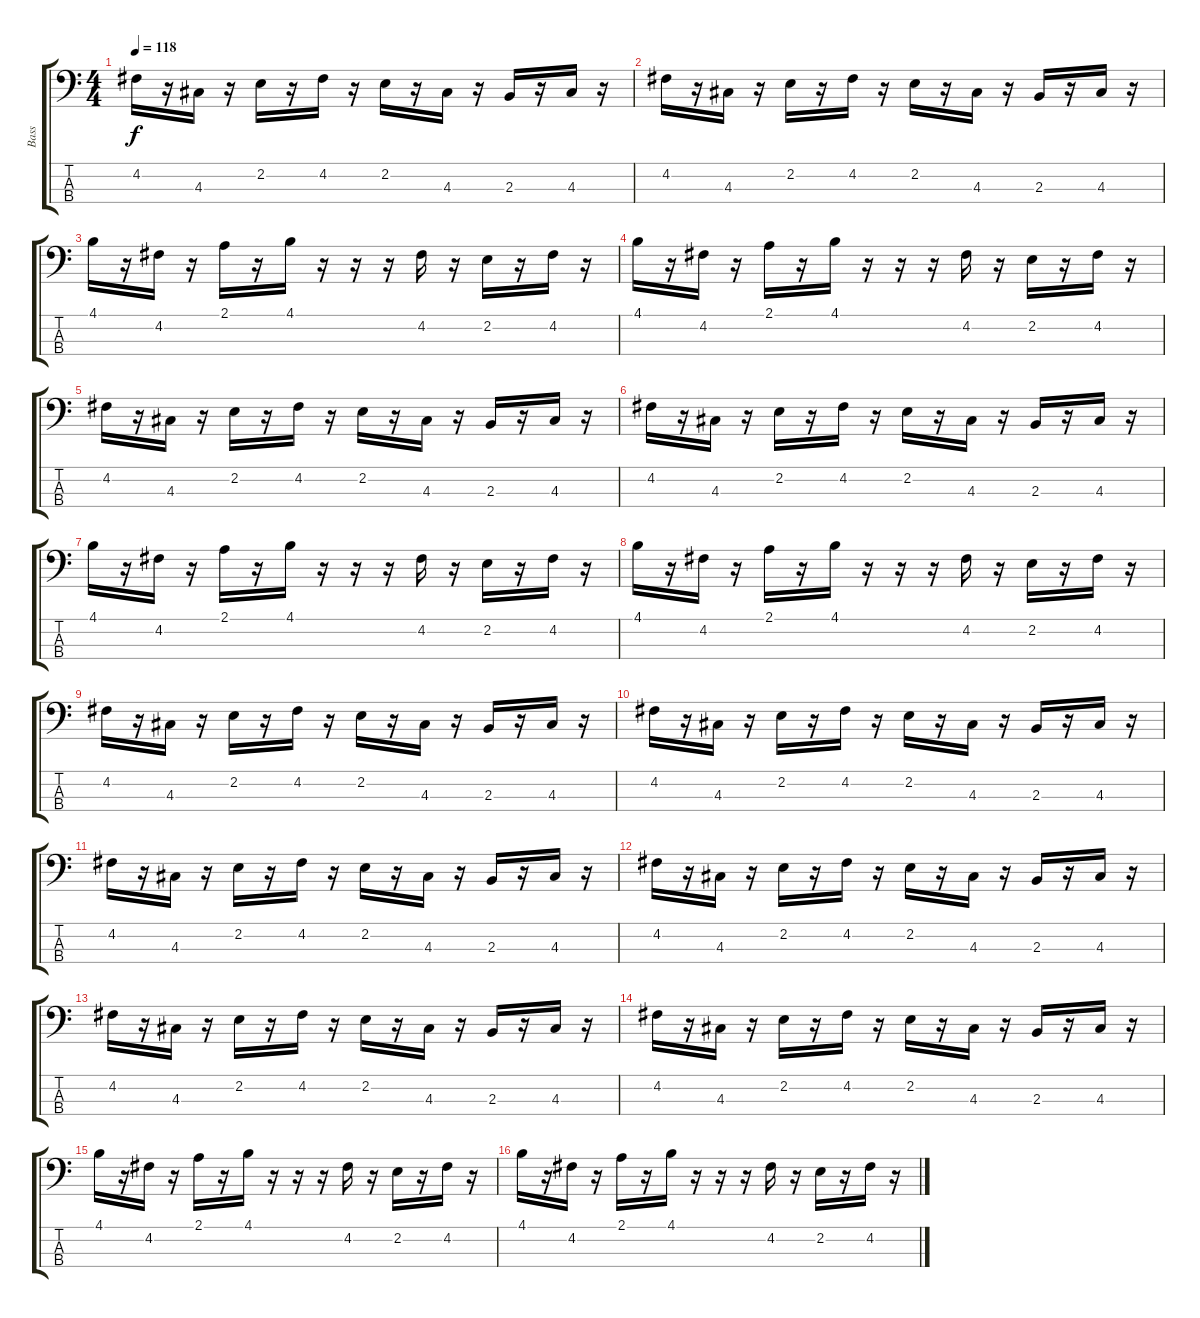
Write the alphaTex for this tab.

\track ("Bass" "Bass") {instrument electricbassfinger}
\staff {score tabs}
\tuning (G2 D2 A1 E1) {hide}
\ts (4 4)
\tempo 118
\clef f4
\ks c
4.2.16{dy f} r.16 4.3.16 r.16 2.2.16 r.16 4.2.16 r.16 2.2.16 r.16 4.3.16 r.16 2.3.16 r.16 4.3.16 r.16 |
4.2.16 r.16 4.3.16 r.16 2.2.16 r.16 4.2.16 r.16 2.2.16 r.16 4.3.16 r.16 2.3.16 r.16 4.3.16 r.16 |
4.1.16 r.16 4.2.16 r.16 2.1.16 r.16 4.1.16 r.16 r.16 r.16 4.2.16 r.16 2.2.16 r.16 4.2.16 r.16 |
4.1.16 r.16 4.2.16 r.16 2.1.16 r.16 4.1.16 r.16 r.16 r.16 4.2.16 r.16 2.2.16 r.16 4.2.16 r.16 |
4.2.16 r.16 4.3.16 r.16 2.2.16 r.16 4.2.16 r.16 2.2.16 r.16 4.3.16 r.16 2.3.16 r.16 4.3.16 r.16 |
4.2.16 r.16 4.3.16 r.16 2.2.16 r.16 4.2.16 r.16 2.2.16 r.16 4.3.16 r.16 2.3.16 r.16 4.3.16 r.16 |
4.1.16 r.16 4.2.16 r.16 2.1.16 r.16 4.1.16 r.16 r.16 r.16 4.2.16 r.16 2.2.16 r.16 4.2.16 r.16 |
4.1.16 r.16 4.2.16 r.16 2.1.16 r.16 4.1.16 r.16 r.16 r.16 4.2.16 r.16 2.2.16 r.16 4.2.16 r.16 |
4.2.16 r.16 4.3.16 r.16 2.2.16 r.16 4.2.16 r.16 2.2.16 r.16 4.3.16 r.16 2.3.16 r.16 4.3.16 r.16 |
4.2.16 r.16 4.3.16 r.16 2.2.16 r.16 4.2.16 r.16 2.2.16 r.16 4.3.16 r.16 2.3.16 r.16 4.3.16 r.16 |
4.2.16 r.16 4.3.16 r.16 2.2.16 r.16 4.2.16 r.16 2.2.16 r.16 4.3.16 r.16 2.3.16 r.16 4.3.16 r.16 |
4.2.16 r.16 4.3.16 r.16 2.2.16 r.16 4.2.16 r.16 2.2.16 r.16 4.3.16 r.16 2.3.16 r.16 4.3.16 r.16 |
4.2.16 r.16 4.3.16 r.16 2.2.16 r.16 4.2.16 r.16 2.2.16 r.16 4.3.16 r.16 2.3.16 r.16 4.3.16 r.16 |
4.2.16 r.16 4.3.16 r.16 2.2.16 r.16 4.2.16 r.16 2.2.16 r.16 4.3.16 r.16 2.3.16 r.16 4.3.16 r.16 |
4.1.16 r.16 4.2.16 r.16 2.1.16 r.16 4.1.16 r.16 r.16 r.16 4.2.16 r.16 2.2.16 r.16 4.2.16 r.16 |
4.1.16 r.16 4.2.16 r.16 2.1.16 r.16 4.1.16 r.16 r.16 r.16 4.2.16 r.16 2.2.16 r.16 4.2.16 r.16
